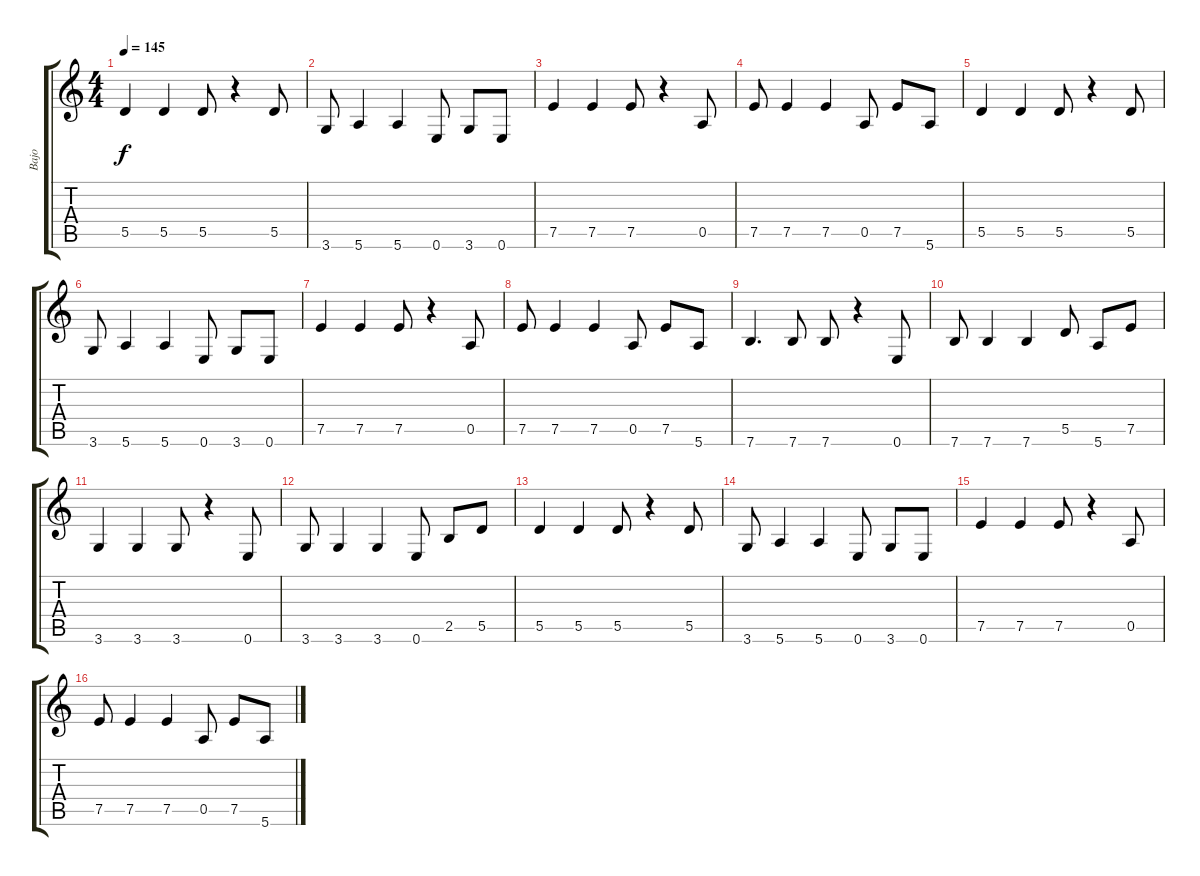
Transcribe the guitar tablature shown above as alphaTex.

\track ("Bajo" "Bajo") {instrument electricbassfinger}
\staff {score tabs}
\tuning (E4 B3 G3 D3 A2 E2) {hide}
\ts (4 4)
\tempo 145
\clef g2
\ks c
5.5.4{dy f} 5.5.4 5.5.8 r.4 5.5.8 |
3.6.8 5.6.4 5.6.4 0.6.8 3.6.8 0.6.8 |
7.5.4 7.5.4 7.5.8 r.4 0.5.8 |
7.5.8 7.5.4 7.5.4 0.5.8 7.5.8 5.6.8 |
5.5.4 5.5.4 5.5.8 r.4 5.5.8 |
3.6.8 5.6.4 5.6.4 0.6.8 3.6.8 0.6.8 |
7.5.4 7.5.4 7.5.8 r.4 0.5.8 |
7.5.8 7.5.4 7.5.4 0.5.8 7.5.8 5.6.8 |
7.6.4{d} 7.6.8 7.6.8 r.4 0.6.8 |
7.6.8 7.6.4 7.6.4 5.5.8 5.6.8 7.5.8 |
3.6.4 3.6.4 3.6.8 r.4 0.6.8 |
3.6.8 3.6.4 3.6.4 0.6.8 2.5.8 5.5.8 |
5.5.4 5.5.4 5.5.8 r.4 5.5.8 |
3.6.8 5.6.4 5.6.4 0.6.8 3.6.8 0.6.8 |
7.5.4 7.5.4 7.5.8 r.4 0.5.8 |
7.5.8 7.5.4 7.5.4 0.5.8 7.5.8 5.6.8
